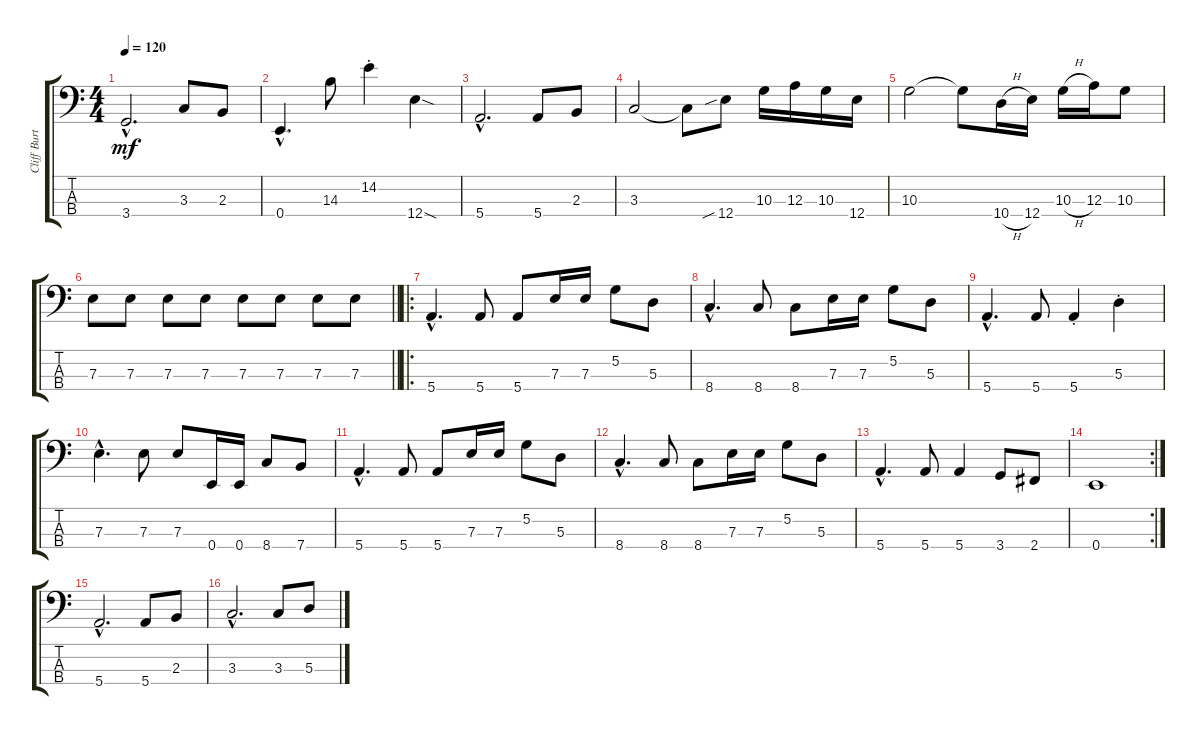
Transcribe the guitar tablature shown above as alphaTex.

\track ("Cliff Burton - Bass" "Cliff Burt") {instrument electricbasspick}
\staff {score tabs}
\tuning (G2 D2 A1 E1) {hide}
\ts (4 4)
\tempo 120
\clef f4
\ks c
3.4{hac}.2{d dy mf} 3.3.8 2.3.8 |
0.4{hac}.4{d} 14.3.8 14.2{st}.4 12.4{sod}.4 |
5.4{hac}.2{d} 5.4.8 2.3.8 |
3.3.2 3.3{t}.8 12.4{sib}.8 10.3.16 12.3.16 10.3.16 12.4.16 |
10.3.2 10.3{t}.8 10.4{h}.16 12.4.16 10.3{h}.16 12.3.16 10.3.8 |
\barLineRight lightlight
7.3.8 7.3.8 7.3.8 7.3.8 7.3.8 7.3.8 7.3.8 7.3.8 |
\ro
5.4{hac}.4{d} 5.4.8 5.4.8 7.3.16 7.3.16 5.2.8 5.3.8 |
8.4{hac}.4{d} 8.4.8 8.4.8 7.3.16 7.3.16 5.2.8 5.3.8 |
5.4{hac}.4{d} 5.4.8 5.4{st}.4 5.3{st}.4 |
7.3{hac}.4{d} 7.3.8 7.3.8 0.4.16 0.4.16 8.4.8 7.4.8 |
5.4{hac}.4{d} 5.4.8 5.4.8 7.3.16 7.3.16 5.2.8 5.3.8 |
8.4{hac}.4{d} 8.4.8 8.4.8 7.3.16 7.3.16 5.2.8 5.3.8 |
5.4{hac}.4{d} 5.4.8 5.4.4 3.4.8 2.4.8 |
\rc 2
0.4.1 |
5.4{hac}.2{d} 5.4.8 2.3.8 |
3.3{hac}.2{d} 3.3.8 5.3.8
